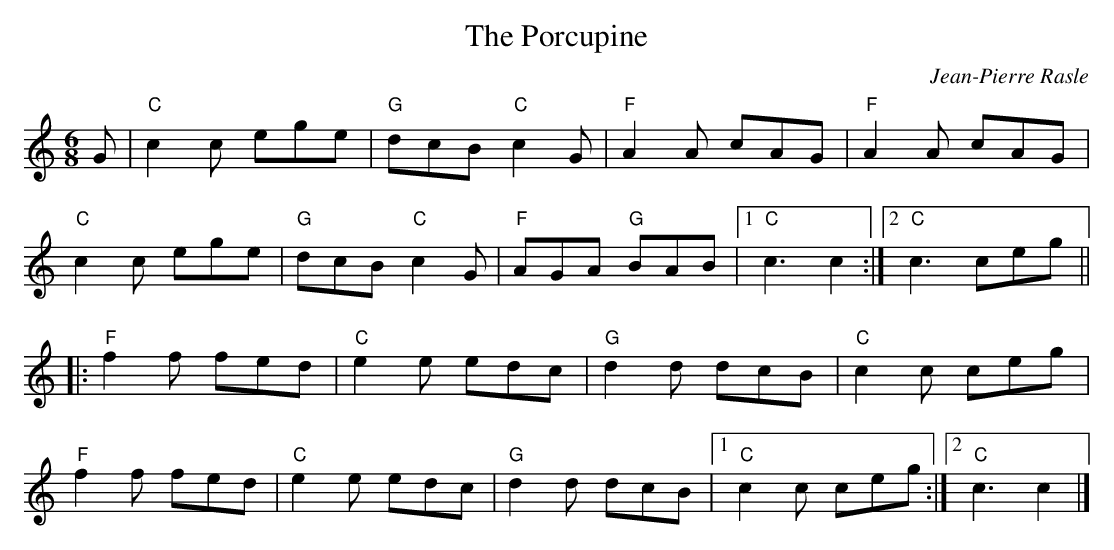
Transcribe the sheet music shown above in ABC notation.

X:1
T:The Porcupine
C:Jean-Pierre Rasle
L:1/8
M:6/8
K:C major
G|"C"c2c ege|"G"dcB "C"c2G|"F"A2A cAG|"F"A2A cAG|
"C"c2c ege|"G"dcB "C"c2G|"F"AGA "G"BAB|1"C"c3c2:|2"C"c3 ceg||
|: "F"f2f fed|"C"e2e edc|"G"d2d dcB|"C"c2c ceg|
"F"f2f fed|"C"e2e edc|"G"d2d dcB|1"C"c2c ceg:|2"C"c3c2|]
